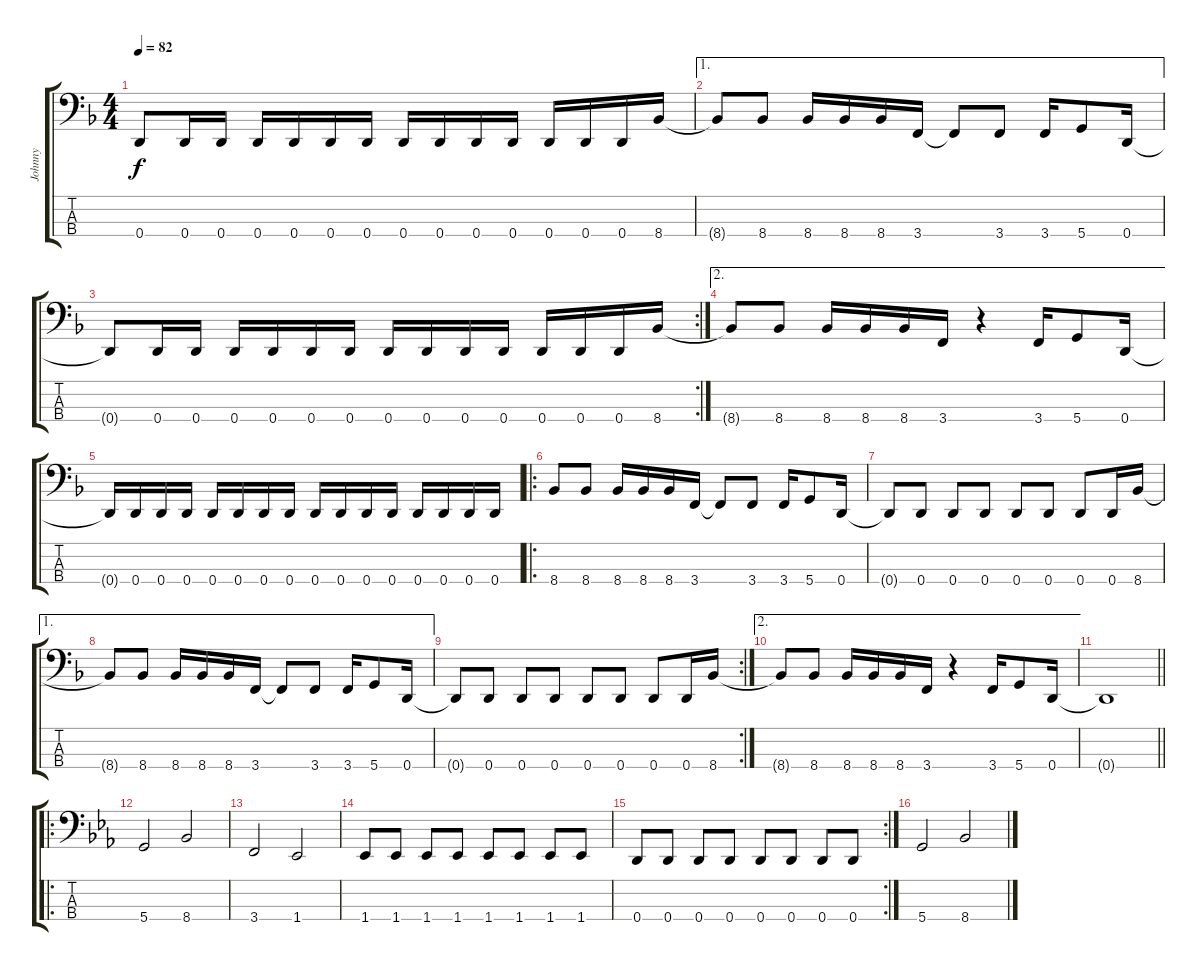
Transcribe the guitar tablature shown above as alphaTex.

\track ("Johnny" "Johnny") {instrument electricbasspick}
\staff {score tabs}
\tuning (G2 D2 A1 D1) {hide}
\ts (4 4)
\tempo 82
\clef f4
\ks f
0.4{t}.8{dy f} 0.4.16 0.4.16 0.4.16 0.4.16 0.4.16 0.4.16 0.4.16 0.4.16 0.4.16 0.4.16 0.4.16 0.4.16 0.4.16 8.4.16 |
\ae 1
8.4{t}.8 8.4.8 8.4.16 8.4.16 8.4.16 3.4.16 3.4{t}.8 3.4.8 3.4.16 5.4.8 0.4.16 |
\rc 2
0.4{t}.8 0.4.16 0.4.16 0.4.16 0.4.16 0.4.16 0.4.16 0.4.16 0.4.16 0.4.16 0.4.16 0.4.16 0.4.16 0.4.16 8.4.16 |
\ae 2
8.4{t}.8 8.4.8 8.4.16 8.4.16 8.4.16 3.4.16 r.4 3.4.16 5.4.8 0.4.16 |
0.4{t}.16 0.4.16 0.4.16 0.4.16 0.4.16 0.4.16 0.4.16 0.4.16 0.4.16 0.4.16 0.4.16 0.4.16 0.4.16 0.4.16 0.4.16 0.4.16 |
\ro
8.4.8 8.4.8 8.4.16 8.4.16 8.4.16 3.4.16 3.4{t}.8 3.4.8 3.4.16 5.4.8 0.4.16 |
0.4{t}.8 0.4.8 0.4.8 0.4.8 0.4.8 0.4.8 0.4.8 0.4.16 8.4.16 |
\ae 1
8.4{t}.8 8.4.8 8.4.16 8.4.16 8.4.16 3.4.16 3.4{t}.8 3.4.8 3.4.16 5.4.8 0.4.16 |
\rc 2
0.4{t}.8 0.4.8 0.4.8 0.4.8 0.4.8 0.4.8 0.4.8 0.4.16 8.4.16 |
\ae 2
8.4{t}.8 8.4.8 8.4.16 8.4.16 8.4.16 3.4.16 r.4 3.4.16 5.4.8 0.4.16 |
\barLineRight lightlight
0.4{t}.1 |
\ro
\ks eb
5.4.2 8.4.2 |
3.4.2 1.4.2 |
1.4.8 1.4.8 1.4.8 1.4.8 1.4.8 1.4.8 1.4.8 1.4.8 |
\rc 2
0.4.8 0.4.8 0.4.8 0.4.8 0.4.8 0.4.8 0.4.8 0.4.8 |
5.4.2 8.4.2
